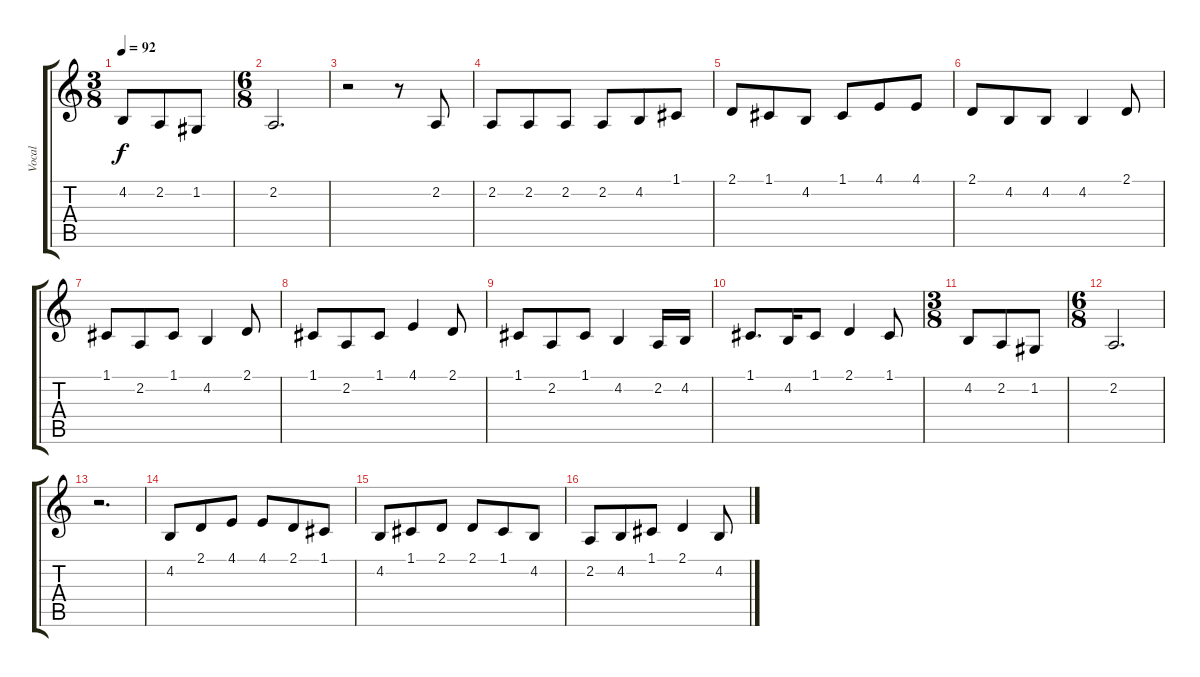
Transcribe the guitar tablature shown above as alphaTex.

\track ("Vocal" "Vocal") {instrument acousticgrandpiano}
\staff {score tabs}
\tuning (C4 G3 Eb3 Bb2 F2 C2) {hide}
\ts (3 8)
\tempo 92
\clef g2
\ks c
4.2.8{dy f} 2.2.8 1.2.8 |
\ts (6 8)
2.2.2{d} |
r.2 r.8 2.2.8 |
2.2.8 2.2.8 2.2.8 2.2.8 4.2.8 1.1.8 |
2.1.8 1.1.8 4.2.8 1.1.8 4.1.8 4.1.8 |
2.1.8 4.2.8 4.2.8 4.2.4 2.1.8 |
1.1.8 2.2.8 1.1.8 4.2.4 2.1.8 |
1.1.8 2.2.8 1.1.8 4.1.4 2.1.8 |
1.1.8 2.2.8 1.1.8 4.2.4 2.2.16 4.2.16 |
1.1.8{d} 4.2.16 1.1.8 2.1.4 1.1.8 |
\ts (3 8)
4.2.8 2.2.8 1.2.8 |
\ts (6 8)
2.2.2{d} |
r.2{d} |
4.2.8 2.1.8 4.1.8 4.1.8 2.1.8 1.1.8 |
4.2.8 1.1.8 2.1.8 2.1.8 1.1.8 4.2.8 |
2.2.8 4.2.8 1.1.8 2.1.4 4.2.8
